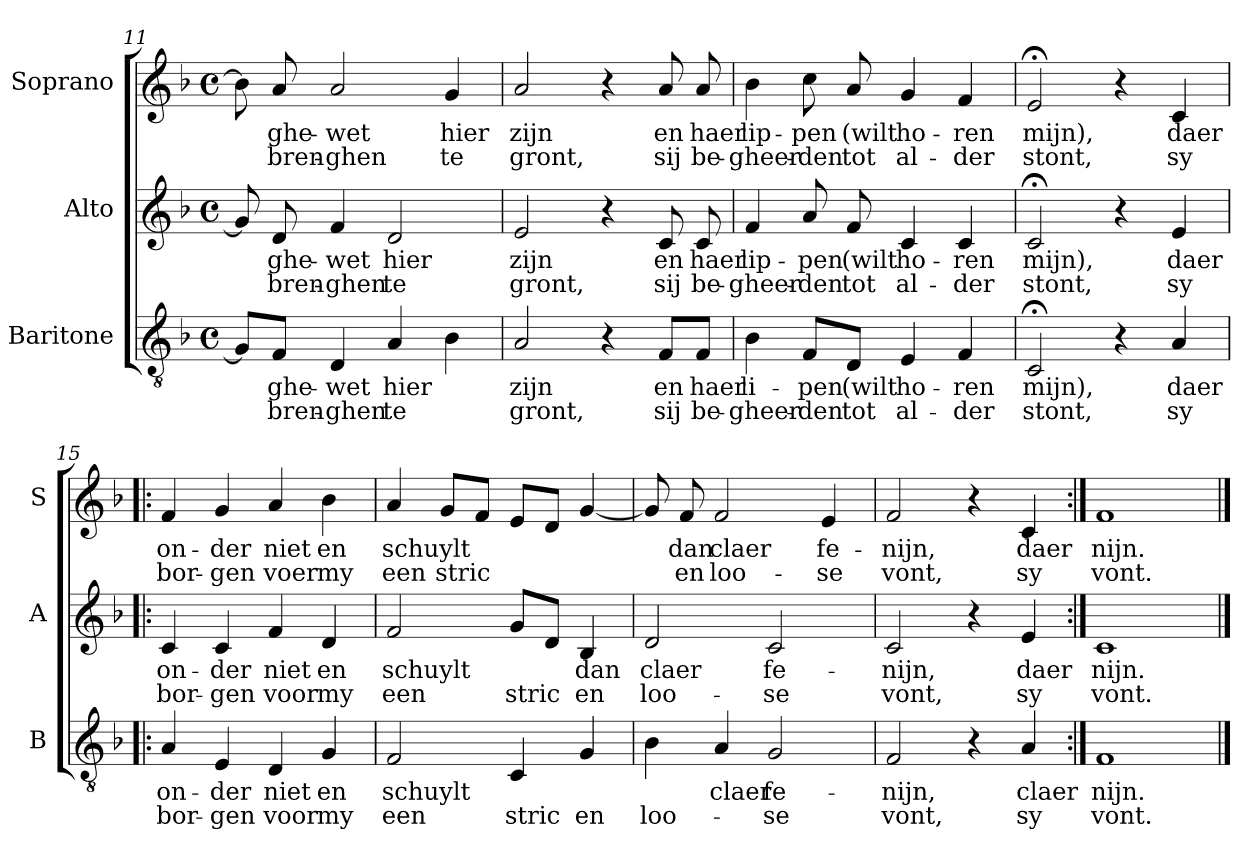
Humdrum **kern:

**kern	**text	**text	**kern	**text	**text	**kern	**text	**text
*part3	*part3	*part3	*part2	*part2	*part2	*part1	*part1	*part1
*staff3	*staff3	*staff3	*staff2	*staff2	*staff2	*staff1	*staff1	*staff1
*I"Baritone	*	*	*I"Alto	*	*	*I"Soprano	*	*
*I'B	*	*	*I'A	*	*	*I'S	*	*
*clefGv2	*	*	*clefG2	*	*	*clefG2	*	*
*k[b-]	*	*	*k[b-]	*	*	*k[b-]	*	*
*F:	*	*	*F:	*	*	*F:	*	*
*M4/4	*	*	*M4/4	*	*	*M4/4	*	*
*met(c)	*	*	*met(c)	*	*	*met(c)	*	*
=11	=11	=11	=11	=11	=11	=11	=11	=11
8G/L]	.	.	8g/]	.	.	8b-\]	.	.
!	!LO:LY:b	!LO:LY:b	!	!LO:LY:b	!LO:LY:b	!	!LO:LY:b	!LO:LY:b
8F/J	ghe-	bren-	8d/	ghe-	bren-	8a/	ghe-	bren-
!	!LO:LY:b	!LO:LY:b	!	!LO:LY:b	!LO:LY:b	!	!LO:LY:b	!LO:LY:b
4D/	-wet	-ghen	4f/	-wet	-ghen	2a/	-wet	-ghen
!	!LO:LY:b	!LO:LY:b	!	!LO:LY:b	!LO:LY:b	!	!	!
4A/	hier	te	2d/	hier	te	.	.	.
!	!	!	!	!	!	!	!LO:LY:b	!LO:LY:b
4B-\	.	.	.	.	.	4g/	hier	te
=12	=12	=12	=12	=12	=12	=12	=12	=12
!	!LO:LY:b	!LO:LY:b	!	!LO:LY:b	!LO:LY:b	!	!LO:LY:b	!LO:LY:b
2A/	zijn	gront,	2e/	zijn	gront,	2a/	zijn	gront,
4r	.	.	4r	.	.	4r	.	.
!	!LO:LY:b	!LO:LY:b	!	!LO:LY:b	!LO:LY:b	!	!LO:LY:b	!LO:LY:b
8F/L	en	sij	8c/	en	sij	8a/	en	sij
!	!LO:LY:b	!LO:LY:b	!	!LO:LY:b	!LO:LY:b	!	!LO:LY:b	!LO:LY:b
8F/J	haer	be-	8c/	haer	be-	8a/	haer	be-
=13	=13	=13	=13	=13	=13	=13	=13	=13
!	!LO:LY:b	!LO:LY:b	!	!LO:LY:b	!LO:LY:b	!	!LO:LY:b	!LO:LY:b
4B-\	li-	-gheer-	4f/	lip-	-gheer-	4b-\	lip-	-gheer-
!	!LO:LY:b	!LO:LY:b	!	!LO:LY:b	!LO:LY:b	!	!LO:LY:b	!LO:LY:b
8F/L	-pen	-den	8a/	-pen	-den	8cc\	-pen	-den
!	!LO:LY:b	!LO:LY:b	!	!LO:LY:b	!LO:LY:b	!	!LO:LY:b	!LO:LY:b
8D/J	(wilt	tot	8f/	(wilt	tot	8a/	(wilt	tot
!	!LO:LY:b	!LO:LY:b	!	!LO:LY:b	!LO:LY:b	!	!LO:LY:b	!LO:LY:b
4E/	ho-	al-	4c/	ho-	al-	4g/	ho-	al-
!	!LO:LY:b	!LO:LY:b	!	!LO:LY:b	!LO:LY:b	!	!LO:LY:b	!LO:LY:b
4F/	-ren	-der	4c/	-ren	-der	4f/	-ren	-der
=14	=14	=14	=14	=14	=14	=14	=14	=14
!	!LO:LY:b	!LO:LY:b	!	!LO:LY:b	!LO:LY:b	!	!LO:LY:b	!LO:LY:b
2C;</	mijn),	stont,	2c;</	mijn),	stont,	2e;</	mijn),	stont,
4r	.	.	4r	.	.	4r	.	.
!	!LO:LY:b	!LO:LY:b	!	!LO:LY:b	!LO:LY:b	!	!LO:LY:b	!LO:LY:b
4A/	daer	sy	4e/	daer	sy	4c/	daer	sy
!!LO:LB:g=z
=15!|:	=15!|:	=15!|:	=15!|:	=15!|:	=15!|:	=15!|:	=15!|:	=15!|:
!	!LO:LY:b	!LO:LY:b	!	!LO:LY:b	!LO:LY:b	!	!LO:LY:b	!LO:LY:b
4A/	on-	bor-	4c/	on-	bor-	4f/	on-	bor-
!	!LO:LY:b	!LO:LY:b	!	!LO:LY:b	!LO:LY:b	!	!LO:LY:b	!LO:LY:b
4E/	-der	-gen	4c/	-der	-gen	4g/	-der	-gen
!	!LO:LY:b	!LO:LY:b	!	!LO:LY:b	!LO:LY:b	!	!LO:LY:b	!LO:LY:b
4D/	niet	voor	4f/	niet	voor	4a/	niet	voer
!	!LO:LY:b	!LO:LY:b	!	!LO:LY:b	!LO:LY:b	!	!LO:LY:b	!LO:LY:b
4G/	en	my	4d/	en	my	4b-\	en	my
=16	=16	=16	=16	=16	=16	=16	=16	=16
!	!LO:LY:b	!LO:LY:b	!	!LO:LY:b	!LO:LY:b	!	!LO:LY:b	!LO:LY:b
2F/	schuylt	een	2f/	schuylt	een	4a/	schuylt	een
!	!	!	!	!	!	!	!	!LO:LY:b
.	.	.	.	.	.	8g/L	.	stric
.	.	.	.	.	.	8f/J	.	.
!	!	!LO:LY:b	!	!	!LO:LY:b	!	!	!
4C/	.	stric	8g/L	.	stric	8e/L	.	.
.	.	.	8d/J	.	.	8d/J	.	.
!	!	!LO:LY:b	!	!LO:LY:b	!LO:LY:b	!	!	!
4G/	.	en	4B-/	dan	en	[4g/	.	.
=17	=17	=17	=17	=17	=17	=17	=17	=17
!	!	!LO:LY:b	!	!LO:LY:b	!LO:LY:b	!	!	!
4B-\	.	loo-	2d/	claer	loo-	8g/]	.	.
!	!	!	!	!	!	!	!LO:LY:b	!LO:LY:b
.	.	.	.	.	.	8f/	dan	en
!	!LO:LY:b	!	!	!	!	!	!LO:LY:b	!LO:LY:b
4A/	claer	.	.	.	.	2f/	claer	loo-
!	!LO:LY:b	!LO:LY:b	!	!LO:LY:b	!LO:LY:b	!	!	!
2G/	fe-	-se	2c/	fe-	-se	.	.	.
!	!	!	!	!	!	!	!LO:LY:b	!LO:LY:b
.	.	.	.	.	.	4e/	fe-	-se
=18	=18	=18	=18	=18	=18	=18	=18	=18
!	!LO:LY:b	!LO:LY:b	!	!LO:LY:b	!LO:LY:b	!	!LO:LY:b	!LO:LY:b
2F/	-nijn,	vont,	2c/	-nijn,	vont,	2f/	-nijn,	vont,
4r	.	.	4r	.	.	4r	.	.
!	!LO:LY:b	!LO:LY:b	!	!LO:LY:b	!LO:LY:b	!	!LO:LY:b	!LO:LY:b
4A/	claer	sy	4e/	daer	sy	4c/	daer	sy
=19:|!	=19:|!	=19:|!	=19:|!	=19:|!	=19:|!	=19:|!	=19:|!	=19:|!
!	!LO:LY:b	!LO:LY:b	!	!LO:LY:b	!LO:LY:b	!	!LO:LY:b	!LO:LY:b
1F	nijn.	vont.	1c	nijn.	vont.	1f	nijn.	vont.
==	==	==	==	==	==	==	==	==
*-	*-	*-	*-	*-	*-	*-	*-	*-
